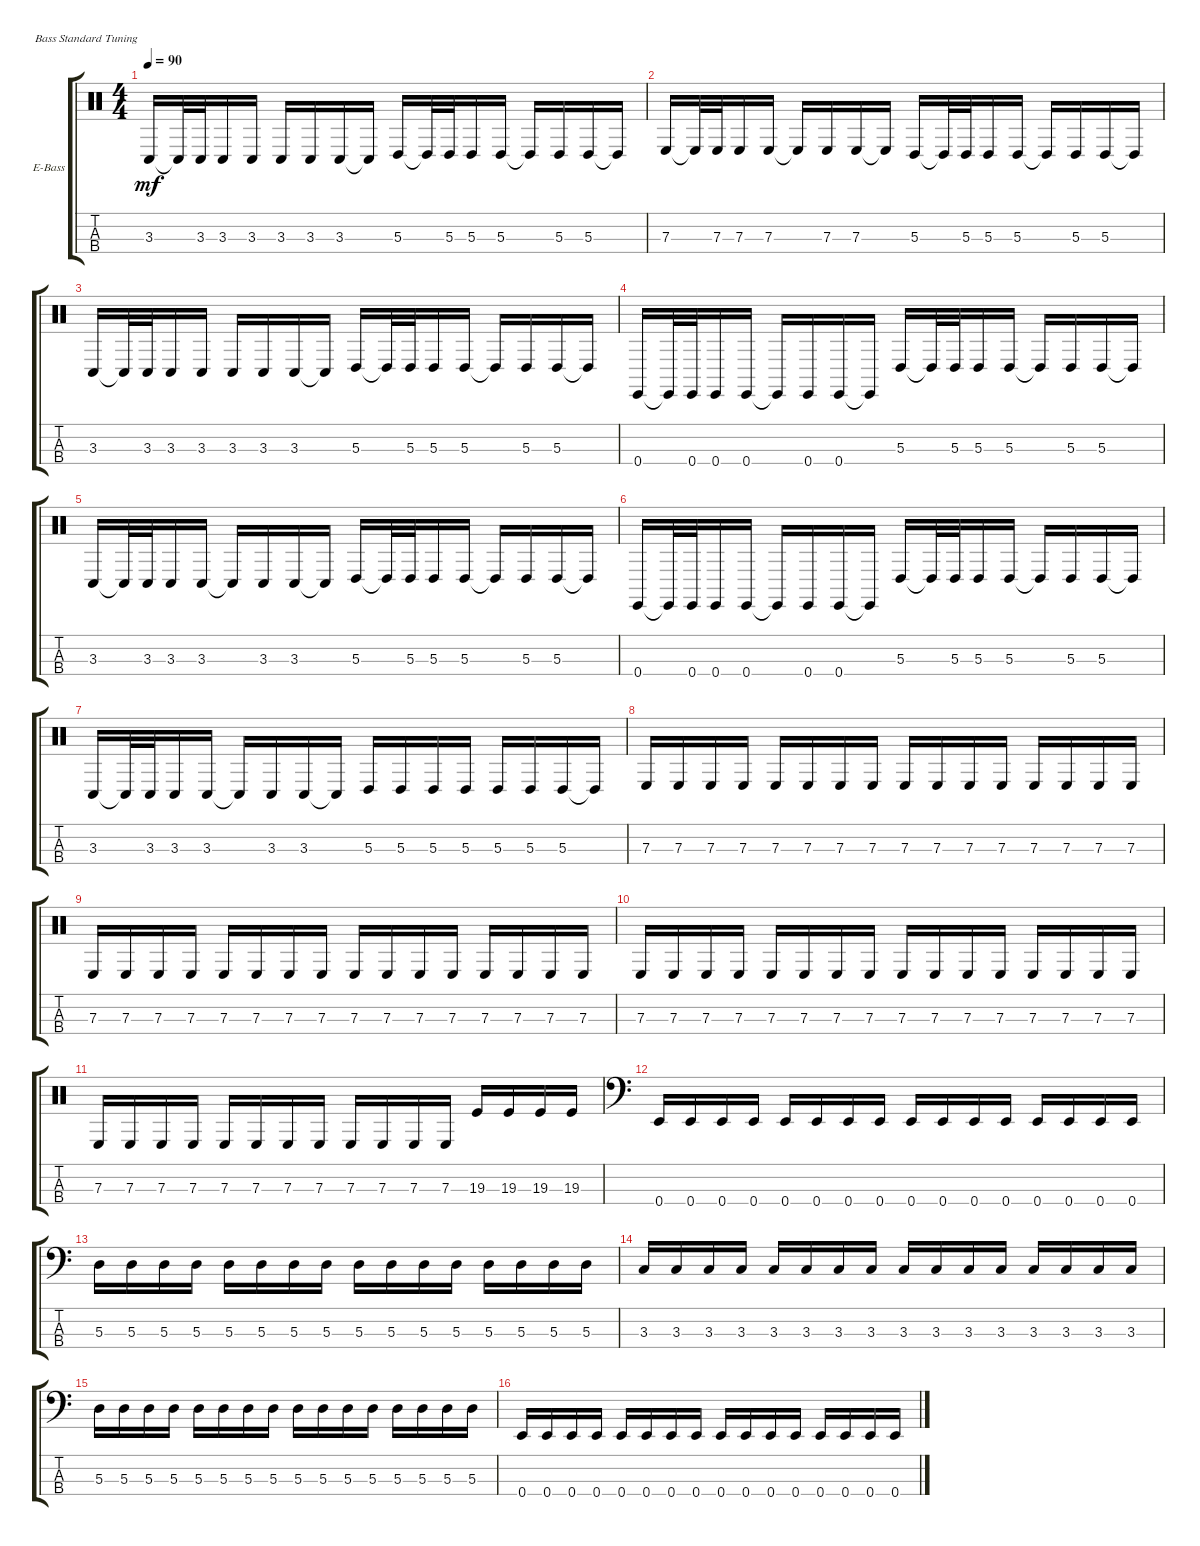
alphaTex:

\defaultSystemsLayout 4
\bracketExtendMode groupsimilarinstruments
\firstSystemTrackNameOrientation horizontal
\otherSystemsTrackNameOrientation horizontal
\track ("Electric Bass" "E-Bass") {instrument electricbassfinger}
\staff {score tabs}
\tuning (G2 D2 A1 E1)
\ts (4 4)
\tempo 90
\clef neutral
\ks c
3.3.16{dy mf} 3.3{t}.32 3.3.32 3.3.16 3.3.16 3.3.16 3.3.16 3.3.16 3.3{t}.16 5.3.16 5.3{t}.32 5.3.32 5.3.16 5.3.16 5.3{t}.16 5.3.16 5.3.16 5.3{t}.16 |
7.3.16 7.3{t}.32 7.3.32 7.3.16 7.3.16 7.3{t}.16 7.3.16 7.3.16 7.3{t}.16 5.3.16 5.3{t}.32 5.3.32 5.3.16 5.3.16 5.3{t}.16 5.3.16 5.3.16 5.3{t}.16 |
3.3.16 3.3{t}.32 3.3.32 3.3.16 3.3.16 3.3.16 3.3.16 3.3.16 3.3{t}.16 5.3.16 5.3{t}.32 5.3.32 5.3.16 5.3.16 5.3{t}.16 5.3.16 5.3.16 5.3{t}.16 |
0.4.16 0.4{t}.32 0.4.32 0.4.16 0.4.16 0.4{t}.16 0.4.16 0.4.16 0.4{t}.16 5.3.16 5.3{t}.32 5.3.32 5.3.16 5.3.16 5.3{t}.16 5.3.16 5.3.16 5.3{t}.16 |
3.3.16 3.3{t}.32 3.3.32 3.3.16 3.3.16 3.3{t}.16 3.3.16 3.3.16 3.3{t}.16 5.3.16 5.3{t}.32 5.3.32 5.3.16 5.3.16 5.3{t}.16 5.3.16 5.3.16 5.3{t}.16 |
0.4.16 0.4{t}.32 0.4.32 0.4.16 0.4.16 0.4{t}.16 0.4.16 0.4.16 0.4{t}.16 5.3.16 5.3{t}.32 5.3.32 5.3.16 5.3.16 5.3{t}.16 5.3.16 5.3.16 5.3{t}.16 |
3.3.16 3.3{t}.32 3.3.32 3.3.16 3.3.16 3.3{t}.16 3.3.16 3.3.16 3.3{t}.16 5.3.16 5.3.16 5.3.16 5.3.16 5.3.16 5.3.16 5.3.16 5.3{t}.16 |
7.3.16 7.3.16 7.3.16 7.3.16 7.3.16 7.3.16 7.3.16 7.3.16 7.3.16 7.3.16 7.3.16 7.3.16 7.3.16 7.3.16 7.3.16 7.3.16 |
7.3.16 7.3.16 7.3.16 7.3.16 7.3.16 7.3.16 7.3.16 7.3.16 7.3.16 7.3.16 7.3.16 7.3.16 7.3.16 7.3.16 7.3.16 7.3.16 |
7.3.16 7.3.16 7.3.16 7.3.16 7.3.16 7.3.16 7.3.16 7.3.16 7.3.16 7.3.16 7.3.16 7.3.16 7.3.16 7.3.16 7.3.16 7.3.16 |
7.3.16 7.3.16 7.3.16 7.3.16 7.3.16 7.3.16 7.3.16 7.3.16 7.3.16 7.3.16 7.3.16 7.3.16 19.3.16 19.3.16 19.3.16 19.3.16 |
\clef f4
0.4.16 0.4.16 0.4.16 0.4.16 0.4.16 0.4.16 0.4.16 0.4.16 0.4.16 0.4.16 0.4.16 0.4.16 0.4.16 0.4.16 0.4.16 0.4.16 |
5.3.16 5.3.16 5.3.16 5.3.16 5.3.16 5.3.16 5.3.16 5.3.16 5.3.16 5.3.16 5.3.16 5.3.16 5.3.16 5.3.16 5.3.16 5.3.16 |
3.3.16 3.3.16 3.3.16 3.3.16 3.3.16 3.3.16 3.3.16 3.3.16 3.3.16 3.3.16 3.3.16 3.3.16 3.3.16 3.3.16 3.3.16 3.3.16 |
5.3.16 5.3.16 5.3.16 5.3.16 5.3.16 5.3.16 5.3.16 5.3.16 5.3.16 5.3.16 5.3.16 5.3.16 5.3.16 5.3.16 5.3.16 5.3.16 |
0.4.16 0.4.16 0.4.16 0.4.16 0.4.16 0.4.16 0.4.16 0.4.16 0.4.16 0.4.16 0.4.16 0.4.16 0.4.16 0.4.16 0.4.16 0.4.16
